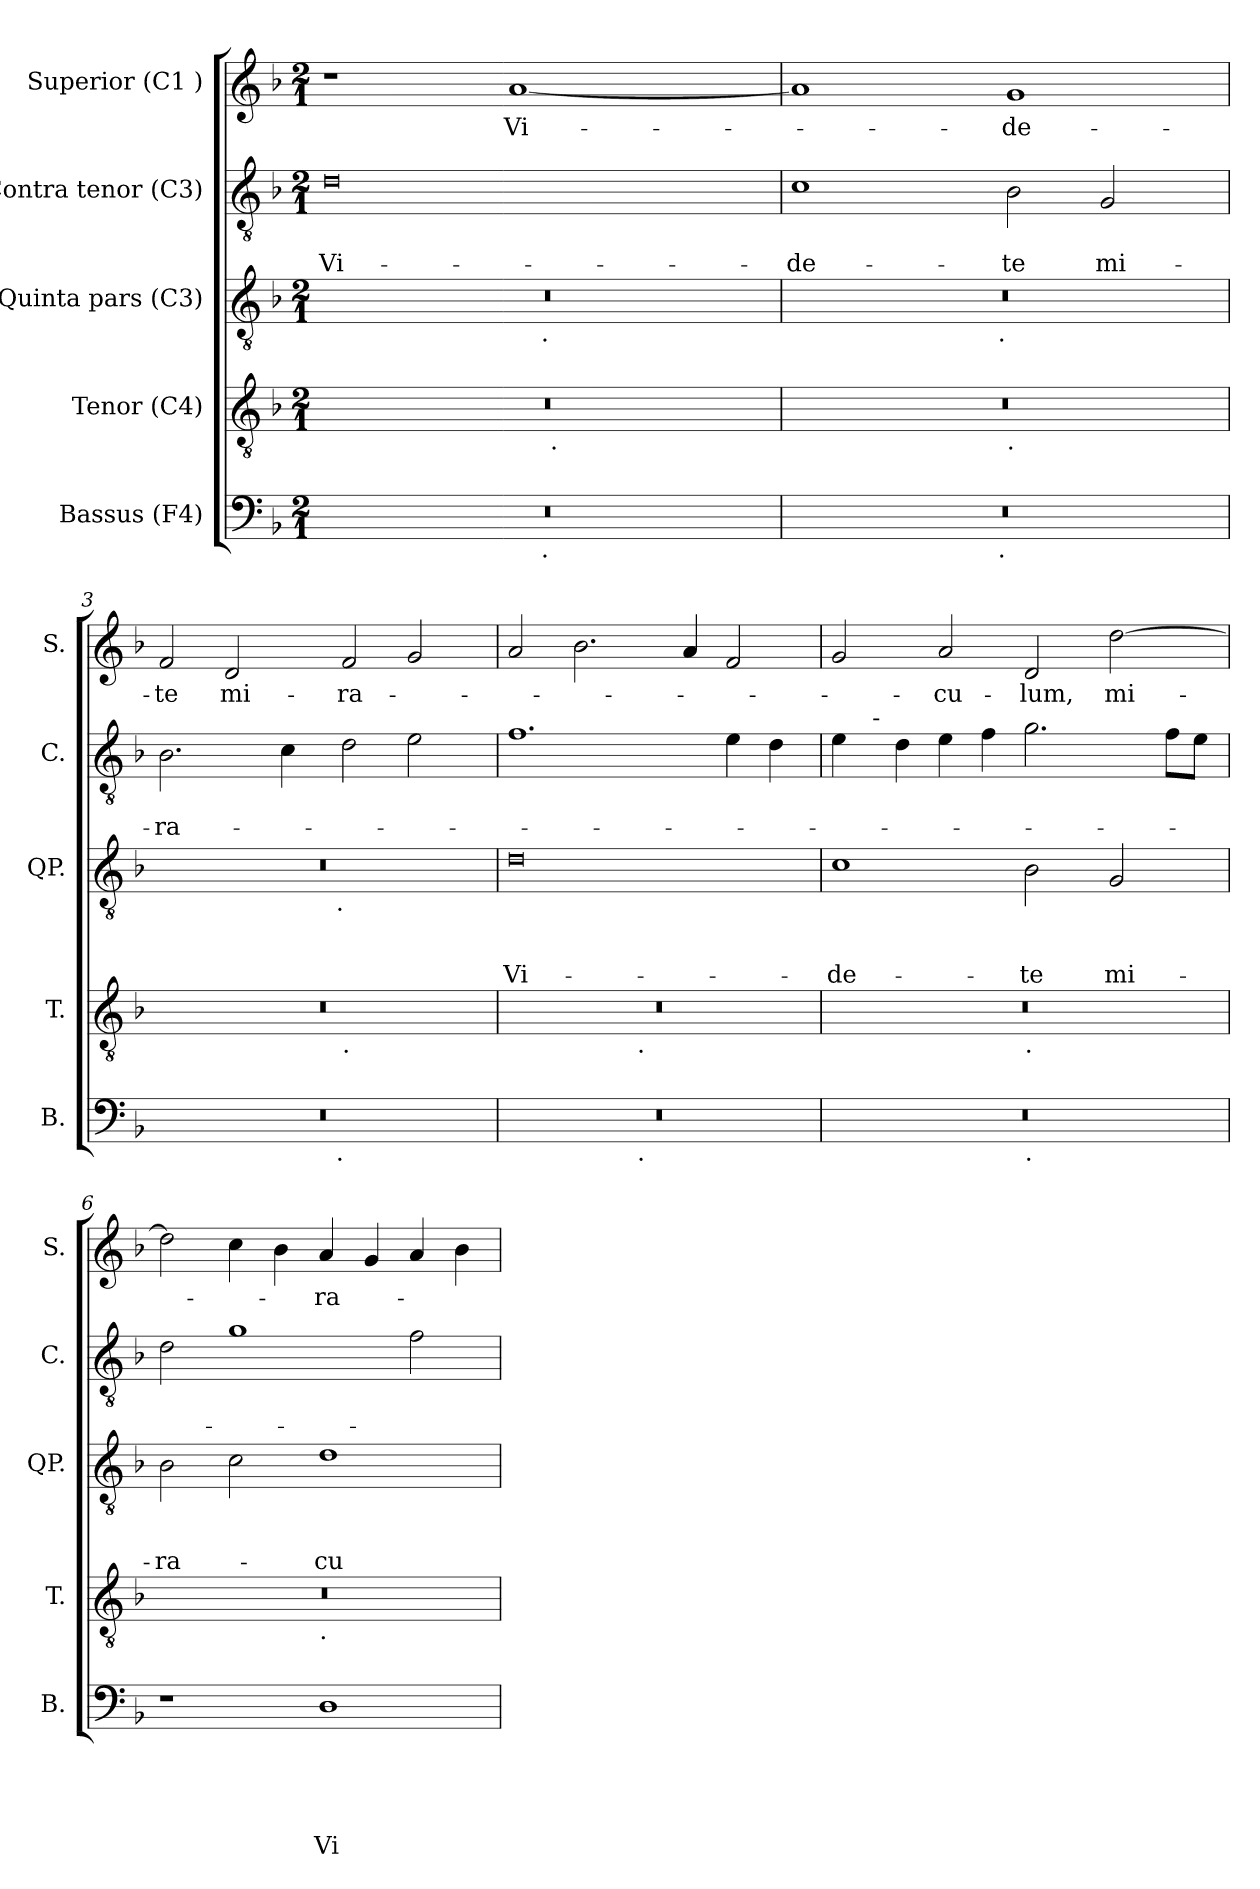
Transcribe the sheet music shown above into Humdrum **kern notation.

**kern	**text	**text	**text	**text	**text	**kern	**kern	**text	**text	**text	**kern	**text	**text	**kern	**text
*part5	*part5	*part5	*part5	*part5	*part5	*part4	*part3	*part3	*part3	*part3	*part2	*part2	*part2	*part1	*part1
*staff5	*staff5	*staff5	*staff5	*staff5	*staff5	*staff4	*staff3	*staff3	*staff3	*staff3	*staff2	*staff2	*staff2	*staff1	*staff1
*I"Bassus (F4)	*	*	*	*	*	*I"Tenor (C4)	*I"Quinta pars (C3)	*	*	*	*I"Contra tenor (C3)	*	*	*I"Superior (C1 )	*
*I'B.	*	*	*	*	*	*I'T.	*I'QP.	*	*	*	*I'C.	*	*	*I'S.	*
*clefF4	*	*	*	*	*	*clefGv2	*clefGv2	*	*	*	*clefGv2	*	*	*clefG2	*
*k[b-]	*	*	*	*	*	*k[b-]	*k[b-]	*	*	*	*k[b-]	*	*	*k[b-]	*
*F:	*	*	*	*	*	*F:	*F:	*	*	*	*F:	*	*	*F:	*
*M2/1	*	*	*	*	*	*M2/1	*M2/1	*	*	*	*M2/1	*	*	*M2/1	*
=1	=1	=1	=1	=1	=1	=1	=1	=1	=1	=1	=1	=1	=1	=1	=1
!	!	!	!	!	!	!	!	!	!	!	!	!	!LO:LY:b:rj	!	!
*^	*	*	*	*	*	*^	*^	*	*	*	*	*	*	*	*
0r	3%2ryy	.	.	.	.	.	0r	1ryy	0r	3%2ryy	.	.	.	0d	.	Vi-	1r	.
.	3ryy	.	.	.	.	.	.	.	.	3ryy	.	.	.	.	.	.	.	.
!	!	!	!	!	!	!	!	!	!	!	!	!	!	!	!	!	!	!LO:LY:b
.	12ryy	.	.	.	.	.	.	16.ryy	.	12ryy	.	.	.	.	.	.	[<1a	Vi-
!	!	!	!	!	!	!	!	!	!	!LO:TX:b:t=.	!	!	!	!	!	!	!	!
!	!LO:TX:b:t=.	!	!	!	!	!	!	!	!	!	!	!	!	!	!	!	!	!
.	3%2ryy	.	.	.	.	.	.	.	.	3%2ryy	.	.	.	.	.	.	.	.
!	!	!	!	!	!	!	!	!LO:TX:b:t=.	!	!	!	!	!	!	!	!	!	!
.	.	.	.	.	.	.	.	2ryy	.	.	.	.	.	.	.	.	.	.
.	.	.	.	.	.	.	.	4ryy	.	.	.	.	.	.	.	.	.	.
.	6.ryy	.	.	.	.	.	.	.	.	6.ryy	.	.	.	.	.	.	.	.
.	.	.	.	.	.	.	.	8ryy	.	.	.	.	.	.	.	.	.	.
.	.	.	.	.	.	.	.	32ryy	.	.	.	.	.	.	.	.	.	.
=2	=2	=2	=2	=2	=2	=2	=2	=2	=2	=2	=2	=2	=2	=2	=2	=2	=2	=2
!	!	!	!	!	!	!	!	!	!	!	!	!	!	!	!	!LO:LY:b	!	!
0r	3%2ryy	.	.	.	.	.	0r	1ryy	0r	3%2ryy	.	.	.	1c	.	-de-	1a]	.
.	6ryy	.	.	.	.	.	.	.	.	6ryy	.	.	.	.	.	.	.	.
.	12...ryy	.	.	.	.	.	.	.	.	12...ryy	.	.	.	.	.	.	.	.
!	!	!	!	!	!	!	!	!	!	!LO:TX:b:t=.	!	!	!	!	!	!	!	!
!	!LO:TX:b:t=.	!	!	!	!	!	!	!	!	!	!	!	!	!	!	!	!	!
.	3%2ryy	.	.	.	.	.	.	.	.	3%2ryy	.	.	.	.	.	.	.	.
!	!	!	!	!	!	!	!	!LO:TX:b:t=.	!	!	!	!	!	!	!	!	!	!
!	!	!	!	!	!	!	!	!	!	!	!	!	!	!	!	!LO:LY:b	!	!LO:LY:b
.	.	.	.	.	.	.	.	1ryy	.	.	.	.	.	2B-\	.	-te	1g	-de-
!	!	!	!	!	!	!	!	!	!	!	!	!	!	!	!	!LO:LY:b	!	!
.	.	.	.	.	.	.	.	.	.	.	.	.	.	2G/	.	mi-	.	.
.	3ryy	.	.	.	.	.	.	.	.	3ryy	.	.	.	.	.	.	.	.
.	96ryy	.	.	.	.	.	.	.	.	96ryy	.	.	.	.	.	.	.	.
=3	=3	=3	=3	=3	=3	=3	=3	=3	=3	=3	=3	=3	=3	=3	=3	=3	=3	=3
!	!	!	!	!	!	!	!	!	!	!	!	!	!	!	!	!LO:LY:b	!	!LO:LY:b
0r	3%2ryy	.	.	.	.	.	0r	1ryy	0r	3%2ryy	.	.	.	2.B-\	.	-ra-	2f/	-te
!	!	!	!	!	!	!	!	!	!	!	!	!	!	!	!	!	!	!LO:LY:b
.	.	.	.	.	.	.	.	.	.	.	.	.	.	.	.	.	2d/	mi-
.	6ryy	.	.	.	.	.	.	.	.	6ryy	.	.	.	.	.	.	.	.
.	.	.	.	.	.	.	.	.	.	.	.	.	.	4c\	.	.	.	.
.	12...ryy	.	.	.	.	.	.	.	.	12...ryy	.	.	.	.	.	.	.	.
!	!	!	!	!	!	!	!	!	!	!LO:TX:b:t=.	!	!	!	!	!	!	!	!
!	!LO:TX:b:t=.	!	!	!	!	!	!	!	!	!	!	!	!	!	!	!	!	!
.	3%2ryy	.	.	.	.	.	.	.	.	3%2ryy	.	.	.	.	.	.	.	.
!	!	!	!	!	!	!	!	!LO:TX:b:t=.	!	!	!	!	!	!	!	!	!	!
!	!	!	!	!	!	!	!	!	!	!	!	!	!	!	!	!	!	!LO:LY:b
.	.	.	.	.	.	.	.	1ryy	.	.	.	.	.	2d\	.	.	2f/	-ra-
.	.	.	.	.	.	.	.	.	.	.	.	.	.	2e\	.	.	2g/	.
.	3ryy	.	.	.	.	.	.	.	.	3ryy	.	.	.	.	.	.	.	.
.	96ryy	.	.	.	.	.	.	.	.	96ryy	.	.	.	.	.	.	.	.
=4	=4	=4	=4	=4	=4	=4	=4	=4	=4	=4	=4	=4	=4	=4	=4	=4	=4	=4
!	!	!	!	!	!	!	!	!	!	!	!	!	!LO:LY:b:rj	!	!	!	!	!
*	*	*	*	*	*	*	*	*	*v	*v	*	*	*	*	*	*	*	*
0r	2ryy	.	.	.	.	.	0r	2ryy	0d	.	.	Vi-	1.f	.	.	2a/	.
.	4...ryy	.	.	.	.	.	.	4...ryy	.	.	.	.	.	.	.	2.b-\	.
!	!	!	!	!	!	!	!	!LO:TX:b:t=.	!	!	!	!	!	!	!	!	!
!	!LO:TX:b:t=.	!	!	!	!	!	!	!	!	!	!	!	!	!	!	!	!
.	1ryy	.	.	.	.	.	.	1ryy	.	.	.	.	.	.	.	.	.
.	.	.	.	.	.	.	.	.	.	.	.	.	.	.	.	4a/	.
.	.	.	.	.	.	.	.	.	.	.	.	.	4e\	.	.	2f/	.
.	.	.	.	.	.	.	.	.	.	.	.	.	4d\	.	.	.	.
.	32ryy	.	.	.	.	.	.	32ryy	.	.	.	.	.	.	.	.	.
!!LO:LB:g=z
=5	=5	=5	=5	=5	=5	=5	=5	=5	=5	=5	=5	=5	=5	=5	=5	=5	=5
!	!	!	!	!	!	!	!	!	!	!	!	!LO:LY:b	!	!	!	!	!
*	*	*	*	*	*	*	*	*	*	*	*	*	*^	*	*	*	*
0r	1ryy	.	.	.	.	.	0r	1ryy	1c	.	.	-de-	4e\	8ryy	.	.	2g/	.
.	.	.	.	.	.	.	.	.	.	.	.	.	.	32ryy	.	.	.	.
!	!	!	!	!	!	!	!	!	!	!	!	!	!	!LO:TX:a:t=-	!	!	!	!
.	.	.	.	.	.	.	.	.	.	.	.	.	.	1ryy	.	.	.	.
.	.	.	.	.	.	.	.	.	.	.	.	.	4d\	.	.	.	.	.
!	!	!	!	!	!	!	!	!	!	!	!	!	!	!	!	!	!	!LO:LY:b
.	.	.	.	.	.	.	.	.	.	.	.	.	4e\	.	.	.	2a/	-cu-
.	.	.	.	.	.	.	.	.	.	.	.	.	4f\	.	.	.	.	.
!	!	!	!	!	!	!	!	!LO:TX:b:t=.	!	!	!	!	!	!	!	!	!	!
!	!LO:TX:b:t=.	!	!	!	!	!	!	!	!	!	!	!	!	!	!	!	!	!
!	!	!	!	!	!	!	!	!	!	!	!	!LO:LY:b	!	!	!	!	!	!LO:LY:b
.	1ryy	.	.	.	.	.	.	1ryy	2B-\	.	.	-te	2.g\	.	.	.	2d/	-lum,
.	.	.	.	.	.	.	.	.	.	.	.	.	.	2ryy	.	.	.	.
!	!	!	!	!	!	!	!	!	!	!	!	!LO:LY:b	!	!	!	!	!	!LO:LY:b
.	.	.	.	.	.	.	.	.	2G/	.	.	mi-	.	.	.	.	[>2dd\	mi-
.	.	.	.	.	.	.	.	.	.	.	.	.	.	4ryy	.	.	.	.
.	.	.	.	.	.	.	.	.	.	.	.	.	8f\L	.	.	.	.	.
.	.	.	.	.	.	.	.	.	.	.	.	.	8e\J	.	.	.	.	.
.	.	.	.	.	.	.	.	.	.	.	.	.	.	16.ryy	.	.	.	.
=6	=6	=6	=6	=6	=6	=6	=6	=6	=6	=6	=6	=6	=6	=6	=6	=6	=6	=6
!	!	!	!	!	!	!	!	!	!	!	!	!LO:LY:b	!	!	!	!	!	!
*v	*v	*	*	*	*	*	*	*	*	*	*	*	*v	*v	*	*	*	*
1r	.	.	.	.	.	0r	1ryy	2B-\	.	.	-ra-	2d\	.	.	2dd\]	.
.	.	.	.	.	.	.	.	2c\	.	.	.	1g	.	.	4cc\	.
.	.	.	.	.	.	.	.	.	.	.	.	.	.	.	4b-\	.
!	!	!	!	!	!	!	!LO:TX:b:t=.	!	!	!	!	!	!	!	!	!
!	!	!	!	!	!LO:LY:b	!	!	!	!	!	!LO:LY:b	!	!	!	!	!LO:LY:b
1D	.	.	.	.	Vi-	.	1ryy	1d	.	.	-cu-	.	.	.	4a/	-ra-
.	.	.	.	.	.	.	.	.	.	.	.	.	.	.	4g/	.
.	.	.	.	.	.	.	.	.	.	.	.	2f\	.	.	4a/	.
.	.	.	.	.	.	.	.	.	.	.	.	.	.	.	4b-\	.
*	*	*	*	*	*	*v	*v	*	*	*	*	*	*	*	*	*
=	=	=	=	=	=	=	=	=	=	=	=	=	=	=	=
*-	*-	*-	*-	*-	*-	*-	*-	*-	*-	*-	*-	*-	*-	*-	*-
